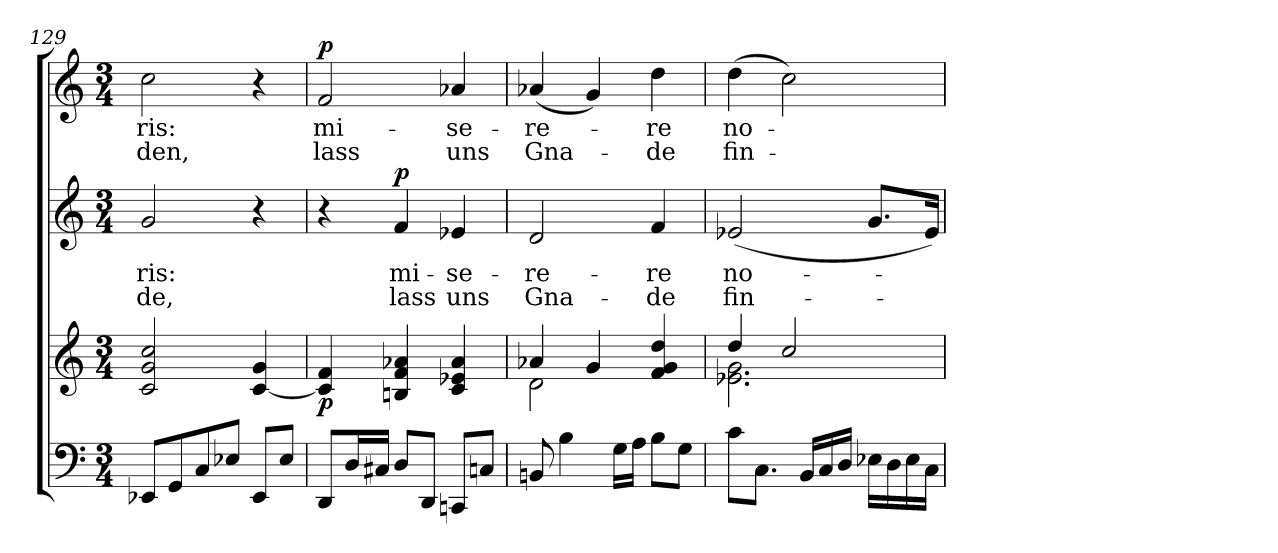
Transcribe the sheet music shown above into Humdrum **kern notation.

**kern	**kern	**dynam	**kern	**text	**text	**dynam	**kern	**text	**text	**dynam
*part3	*part3	*part3	*part2	*part2	*part2	*part2	*part1	*part1	*part1	*part1
*staff4	*staff3	*staff3/4	*staff2	*staff2	*staff2	*staff2	*staff1	*staff1	*staff1	*staff1
*clefF4	*clefG2	*	*clefG2	*	*	*	*clefG2	*	*	*
*k[]	*k[]	*	*k[]	*	*	*	*k[]	*	*	*
*C:	*C:	*	*C:	*	*	*	*C:	*	*	*
*M3/4	*M3/4	*	*M3/4	*	*	*	*M3/4	*	*	*
=129	=129	=129	=129	=129	=129	=129	=129	=129	=129	=129
!	!	!	!	!LO:LY:b	!LO:LY:b	!	!	!LO:LY:b	!LO:LY:b	!
8EE-X/L	2c/ 2g/ 2cc/	.	2g/	-ris:	-de,	.	2cc\	-ris:	-den,	.
8GG/	.	.	.	.	.	.	.	.	.	.
8C/	.	.	.	.	.	.	.	.	.	.
8E-X/J	.	.	.	.	.	.	.	.	.	.
8EE-/L	[4c/ 4g/	.	4r	.	.	.	4r	.	.	.
8E-/J	.	.	.	.	.	.	.	.	.	.
=130	=130	=130	=130	=130	=130	=130	=130	=130	=130	=130
!	!	!LO:DY:b	!	!	!	!	!	!LO:LY:b	!LO:LY:b	!LO:DY:a
8DD/L	4c/] 4f/	p	4r	.	.	.	2f/	mi-	lass	p
16D/L	.	.	.	.	.	.	.	.	.	.
16C#X/JJ	.	.	.	.	.	.	.	.	.	.
!	!	!	!	!LO:LY:b	!LO:LY:b	!LO:DY:a	!	!	!	!
8D/L	4Bn/ 4f/ 4a-X/	.	4f/	mi-	lass	p	.	.	.	.
8DD/J	.	.	.	.	.	.	.	.	.	.
!	!	!	!	!LO:LY:b	!LO:LY:b	!	!	!LO:LY:b	!LO:LY:b	!
8CCn/L	4c/ 4e-X/ 4a-/	.	4e-X/	-se-	uns	.	4a-X/	-se-	uns	.
8Cn/J	.	.	.	.	.	.	.	.	.	.
!!LO:PB:g=z
=131	=131	=131	=131	=131	=131	=131	=131	=131	=131	=131
*	*^	*	*	*	*	*	*	*	*	*
!	!	!	!	!	!LO:LY:b	!LO:LY:b	!	!	!LO:LY:b	!LO:LY:b	!
8BBn/	4a-X/	2d\	.	2d/	-re-	Gna-	.	(<4a-X/	-re-	Gna-	.
4B\	.	.	.	.	.	.	.	.	.	.	.
.	4g/	.	.	.	.	.	.	4g/)	.	.	.
16G\LL	.	.	.	.	.	.	.	.	.	.	.
16A\JJ	.	.	.	.	.	.	.	.	.	.	.
!	!	!	!	!	!LO:LY:b	!LO:LY:b	!	!	!LO:LY:b	!LO:LY:b	!
8B\L	4f/ 4g/ 4dd/	4ryy	.	4f/	-re	-de	.	4dd\	-re	-de	.
8G\J	.	.	.	.	.	.	.	.	.	.	.
=132	=132	=132	=132	=132	=132	=132	=132	=132	=132	=132	=132
!	!	!	!	!	!LO:LY:b	!LO:LY:b	!	!	!LO:LY:b	!LO:LY:b	!
8c\L	4dd/	2.e-X\ 2.g\	.	(<2e-X/	no-	fin-	.	(>4dd\	no-	fin-	.
8.C\J	.	.	.	.	.	.	.	.	.	.	.
.	2cc/	.	.	.	.	.	.	2cc\)	.	.	.
16BB/LL	.	.	.	.	.	.	.	.	.	.	.
16C/	.	.	.	.	.	.	.	.	.	.	.
16D/JJ	.	.	.	.	.	.	.	.	.	.	.
16E-X\LL	.	.	.	8.g/L	.	.	.	.	.	.	.
16D\	.	.	.	.	.	.	.	.	.	.	.
16E-\	.	.	.	.	.	.	.	.	.	.	.
16C\JJ	.	.	.	16e-/Jk)	.	.	.	.	.	.	.
*	*v	*v	*	*	*	*	*	*	*	*	*
=	=	=	=	=	=	=	=	=	=	=
*-	*-	*-	*-	*-	*-	*-	*-	*-	*-	*-
